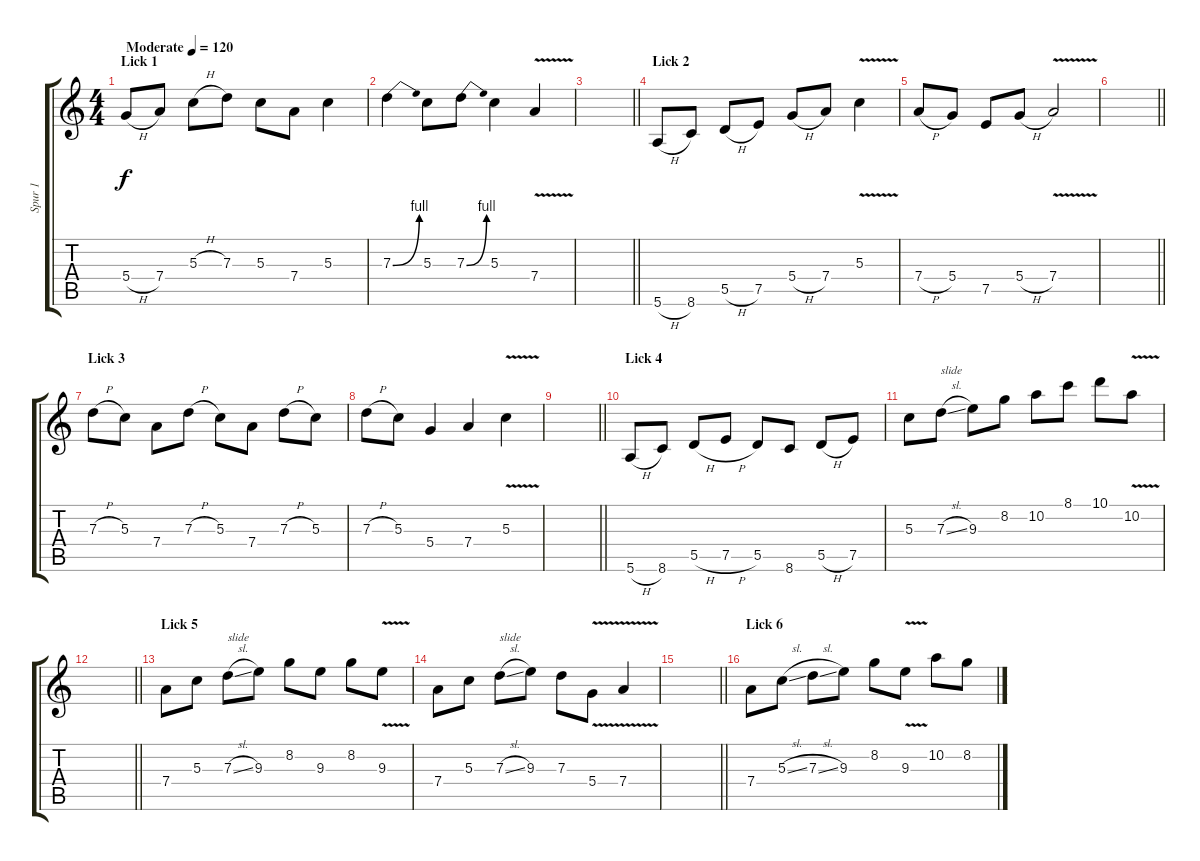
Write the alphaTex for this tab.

\track ("Spur 1" "Spur 1") {instrument electricguitarjazz}
\staff {score tabs}
\tuning (E4 B3 G3 D3 A2 E2) {hide}
\ts (4 4)
\section ("" "Lick 1")
\tempo (120 "Moderate")
\clef g2
\ks c
5.4{h}.8{dy f instrument electricguitarjazz} 7.4.8 5.3{h}.8 7.3.8 5.3.8 7.4.8 5.3.4 |
7.3{be (bend 0 0 60 4)}.4 5.3.8 7.3{be (bend 0 0 60 4)}.8 5.3.4 7.4{v}.4 |
\barLineRight lightlight
|
\section ("" "Lick 2")
5.6{h}.8 8.6.8 5.5{h}.8 7.5.8 5.4{h}.8 7.4.8 5.3{v}.4 |
7.4{h}.8 5.4.8 7.5.8 5.4{h}.8 7.4{v}.2 |
\barLineRight lightlight
|
\section ("" "Lick 3")
7.3{h}.8 5.3.8 7.4.8 7.3{h}.8 5.3.8 7.4.8 7.3{h}.8 5.3.8 |
7.3{h}.8 5.3.8 5.4.4 7.4.4 5.3{v}.4 |
\barLineRight lightlight
|
\section ("" "Lick 4")
5.6{h}.8 8.6.8 5.5{h}.8 7.5{h}.8 5.5.8 8.6.8 5.5{h}.8 7.5.8 |
5.3.8 7.3{sl}.8{txt "slide"} 9.3.8 8.2.8 10.2.8 8.1.8 10.1.8 10.2{v}.8 |
\barLineRight lightlight
|
\section ("" "Lick 5")
7.4.8 5.3.8 7.3{sl}.8{txt "slide"} 9.3.8 8.2.8 9.3.8 8.2.8 9.3{v}.8 |
7.4.8 5.3.8 7.3{sl}.8{txt "slide"} 9.3.8 7.3.8 5.4{v}.8 7.4{v}.4 |
\barLineRight lightlight
|
\section ("" "Lick 6")
7.4.8 5.3{sl}.8 7.3{sl}.8 9.3.8 8.2.8 9.3{v}.8 10.2.8 8.2.8
